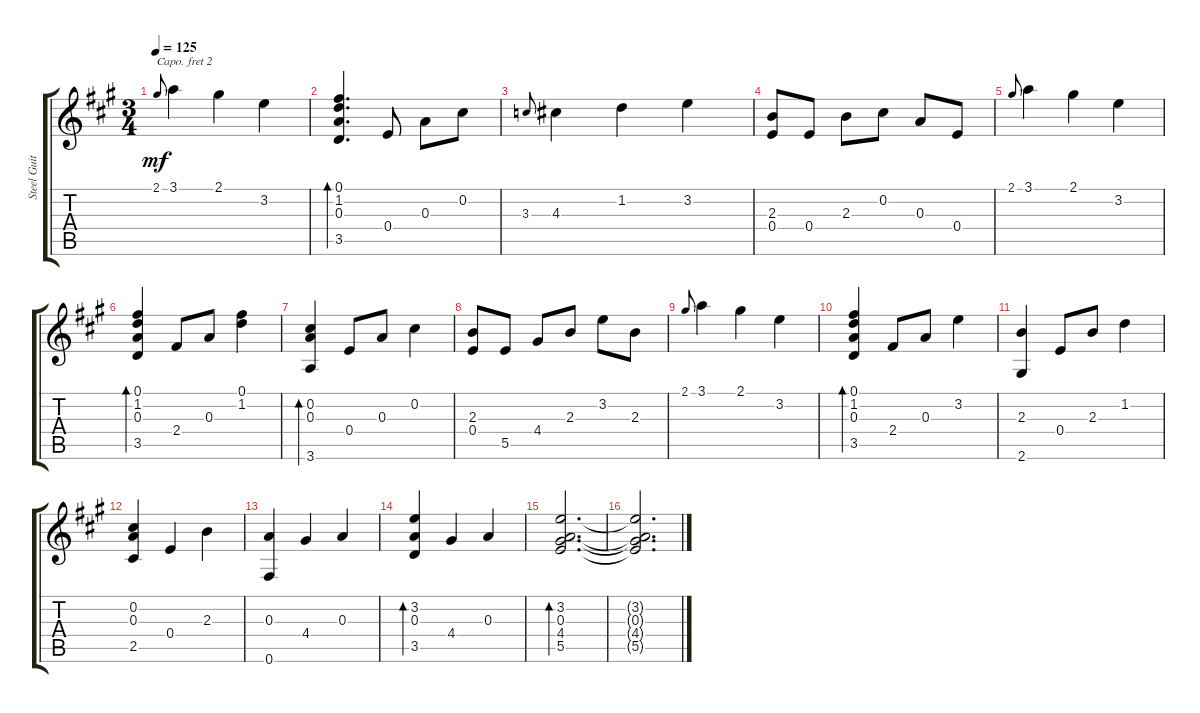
\track ("Steel Guitar" "Steel Guit") {instrument acousticguitarsteel}
\staff {score tabs}
\capo 2
\tuning (E4 B3 G3 D3 A2 E2) {hide}
\ts (3 4)
\tempo 125
\clef g2
\ks a
2.1.8{gr onbeat dy mf instrument acousticguitarsteel} 3.1.4 2.1.4 3.2.4 |
(0.1 1.2 0.3 3.5).4{d bd 120} 0.4.8 0.3.8 0.2.8 |
3.3.8{gr onbeat} 4.3.4 1.2.4 3.2.4 |
(2.3 0.4).8 0.4.8 2.3.8 0.2.8 0.3.8 0.4.8 |
2.1.8{gr onbeat} 3.1.4 2.1.4 3.2.4 |
(0.1 1.2 0.3 3.5).4{bd 120} 2.4.8 0.3.8 (0.1 1.2).4 |
(0.2 0.3 3.6).4{bd 120} 0.4.8 0.3.8 0.2.4 |
(2.3 0.4).8 5.5.8 4.4.8 2.3.8 3.2.8 2.3.8 |
2.1.8{gr onbeat} 3.1.4 2.1.4 3.2.4 |
(0.1 1.2 0.3 3.5).4{bd 120} 2.4.8 0.3.8 3.2.4 |
(2.3 2.6).4 0.4.8 2.3.8 1.2.4 |
(0.2 0.3 2.5).4 0.4.4 2.3.4 |
(0.3 0.6).4 4.4.4 0.3.4 |
(3.2 0.3 3.5).4{bd 120} 4.4.4 0.3.4 |
(3.2 0.3 4.4 5.5).2{d bd 240} |
(3.2{t} 0.3{t} 4.4{t} 5.5{t}).2{d}
